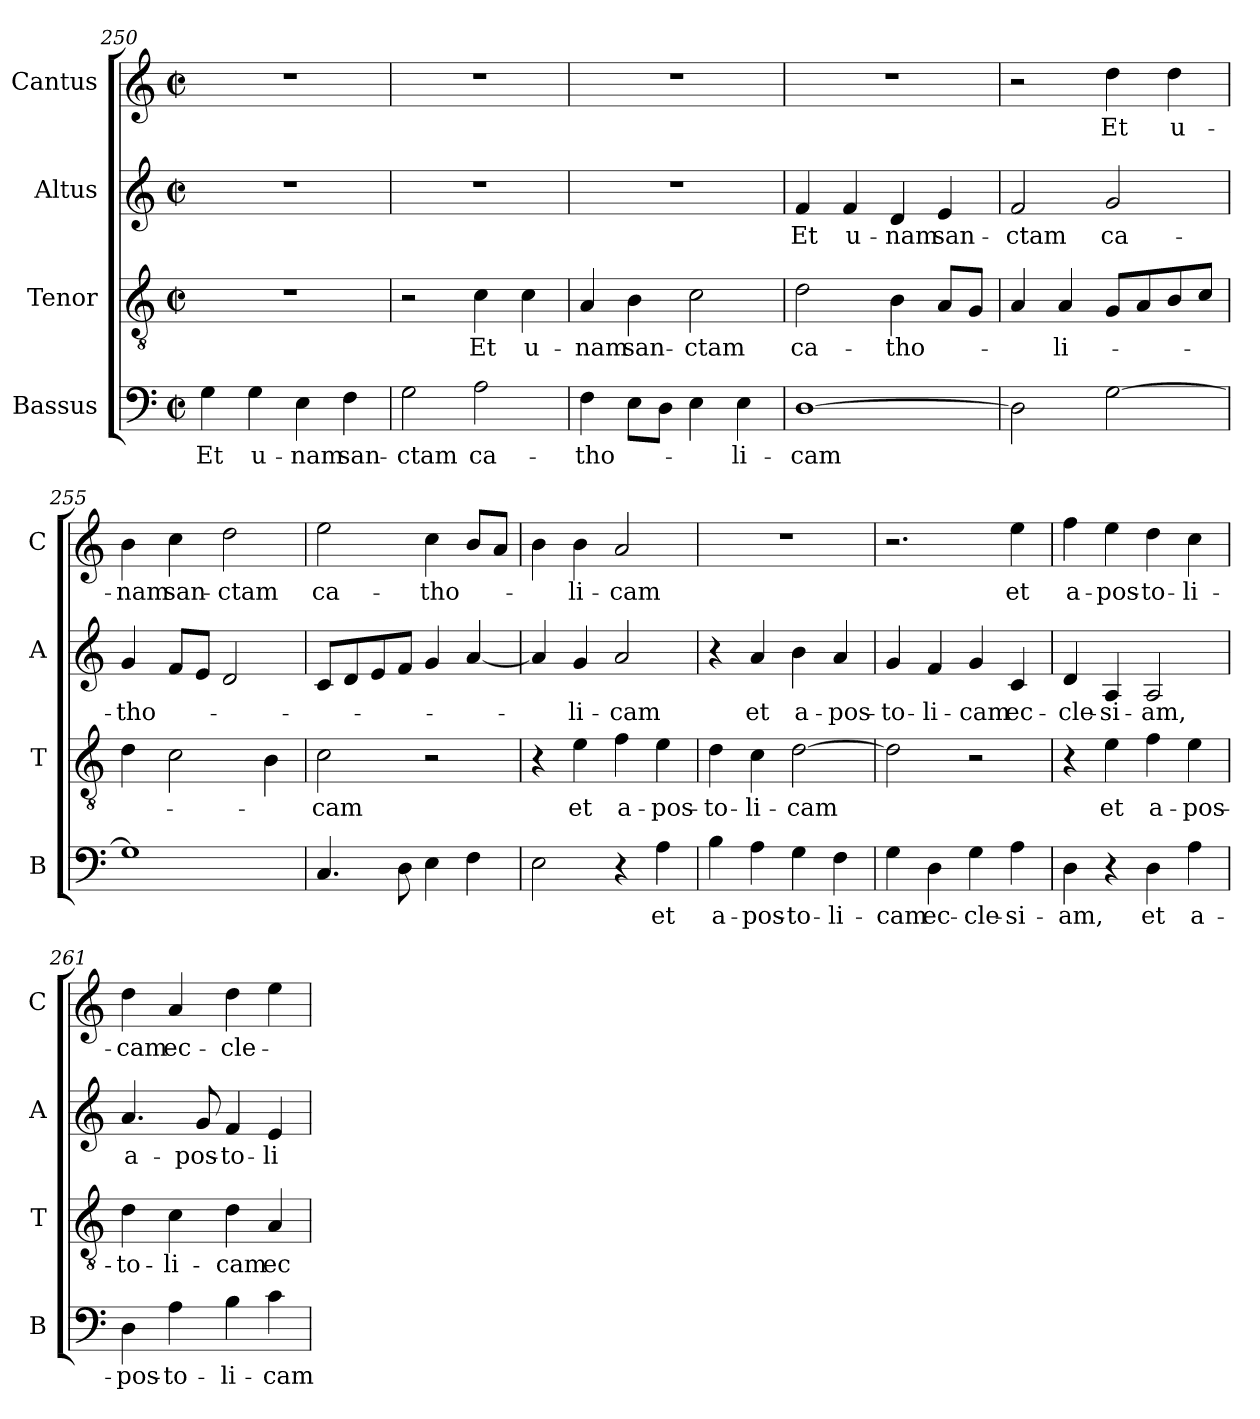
**kern	**text	**kern	**text	**kern	**text	**kern	**text
*part4	*part4	*part3	*part3	*part2	*part2	*part1	*part1
*staff4	*staff4	*staff3	*staff3	*staff2	*staff2	*staff1	*staff1
*I"Bassus	*	*I"Tenor	*	*I"Altus	*	*I"Cantus	*
*I'B	*	*I'T	*	*I'A	*	*I'C	*
!!LO:LB:g=z
*clefF4	*	*clefGv2	*	*clefG2	*	*clefG2	*
*k[]	*	*k[]	*	*k[]	*	*k[]	*
*C:	*	*C:	*	*C:	*	*C:	*
*M2/2	*	*M2/2	*	*M2/2	*	*M2/2	*
*met(c|)	*	*met(c|)	*	*met(c|)	*	*met(c|)	*
=250	=250	=250	=250	=250	=250	=250	=250
!	!LO:LY:b	!	!	!	!	!	!
4G\	Et	1r	.	1r	.	1r	.
!	!LO:LY:b	!	!	!	!	!	!
4G\	u-	.	.	.	.	.	.
!	!LO:LY:b	!	!	!	!	!	!
4E\	-nam	.	.	.	.	.	.
!	!LO:LY:b	!	!	!	!	!	!
4F\	san-	.	.	.	.	.	.
=251	=251	=251	=251	=251	=251	=251	=251
!	!LO:LY:b	!	!	!	!	!	!
2G\	-ctam	2r	.	1r	.	1r	.
!	!LO:LY:b	!	!	!	!	!	!
!	!	!	!LO:LY:b	!	!	!	!
2A\	ca-	4c\	Et	.	.	.	.
!	!	!	!LO:LY:b	!	!	!	!
.	.	4c\	u-	.	.	.	.
=252	=252	=252	=252	=252	=252	=252	=252
!	!LO:LY:b	!	!	!	!	!	!
!	!	!	!LO:LY:b	!	!	!	!
4F\	-tho-	4A/	-nam	1r	.	1r	.
!	!	!	!LO:LY:b	!	!	!	!
8E\L	.	4B\	san-	.	.	.	.
8D\J	.	.	.	.	.	.	.
!	!	!	!LO:LY:b	!	!	!	!
4E\	.	2c\	-ctam	.	.	.	.
!	!LO:LY:b	!	!	!	!	!	!
4E\	-li-	.	.	.	.	.	.
=253	=253	=253	=253	=253	=253	=253	=253
!	!LO:LY:b	!	!	!	!	!	!
!	!	!	!LO:LY:b	!	!	!	!
!	!	!	!	!	!LO:LY:b	!	!
[1D	-cam	2d\	ca-	4f/	Et	1r	.
!	!	!	!	!	!LO:LY:b	!	!
.	.	.	.	4f/	u-	.	.
!	!	!	!LO:LY:b	!	!	!	!
!	!	!	!	!	!LO:LY:b	!	!
.	.	4B\	-tho-	4d/	-nam	.	.
!	!	!	!	!	!LO:LY:b	!	!
.	.	8A/L	.	4e/	san-	.	.
.	.	8G/J	.	.	.	.	.
=254	=254	=254	=254	=254	=254	=254	=254
!	!	!	!	!	!LO:LY:b	!	!
2D\]	.	4A/	.	2f/	-ctam	2r	.
!	!	!	!LO:LY:b	!	!	!	!
.	.	4A/	-li-	.	.	.	.
!	!	!	!	!	!LO:LY:b	!	!
!	!	!	!	!	!	!	!LO:LY:b
[2G\	.	8G/L	.	2g/	ca-	4dd\	Et
.	.	8A/	.	.	.	.	.
!	!	!	!	!	!	!	!LO:LY:b
.	.	8B/	.	.	.	4dd\	u-
.	.	8c/J	.	.	.	.	.
!!LO:LB:g=z
=255	=255	=255	=255	=255	=255	=255	=255
!	!	!	!	!	!LO:LY:b	!	!
!	!	!	!	!	!	!	!LO:LY:b
1G]	.	4d\	.	4g/	-tho-	4b\	-nam
!	!	!	!	!	!	!	!LO:LY:b
.	.	2c\	.	8f/L	.	4cc\	san-
.	.	.	.	8e/J	.	.	.
!	!	!	!	!	!	!	!LO:LY:b
.	.	.	.	2d/	.	2dd\	-ctam
.	.	4B\	.	.	.	.	.
=256	=256	=256	=256	=256	=256	=256	=256
!	!	!	!LO:LY:b	!	!	!	!
!	!	!	!	!	!	!	!LO:LY:b
4.C/	.	2c\	-cam	8c/L	.	2ee\	ca-
.	.	.	.	8d/	.	.	.
.	.	.	.	8e/	.	.	.
8D\	.	.	.	8f/J	.	.	.
!	!	!	!	!	!	!	!LO:LY:b
4E\	.	2r	.	4g/	.	4cc\	-tho-
4F\	.	.	.	[4a/	.	8b/L	.
.	.	.	.	.	.	8a/J	.
=257	=257	=257	=257	=257	=257	=257	=257
2E\	.	4r	.	4a/]	.	4b\	.
!	!	!	!LO:LY:b	!	!	!	!
!	!	!	!	!	!LO:LY:b	!	!
!	!	!	!	!	!	!	!LO:LY:b
.	.	4e\	et	4g/	-li-	4b\	-li-
!	!	!	!LO:LY:b	!	!	!	!
!	!	!	!	!	!LO:LY:b	!	!
!	!	!	!	!	!	!	!LO:LY:b
4r	.	4f\	a-	2a/	-cam	2a/	-cam
!	!LO:LY:b	!	!	!	!	!	!
!	!	!	!LO:LY:b	!	!	!	!
4A\	et	4e\	-pos-	.	.	.	.
=258	=258	=258	=258	=258	=258	=258	=258
!	!LO:LY:b	!	!	!	!	!	!
!	!	!	!LO:LY:b	!	!	!	!
4B\	a-	4d\	-to-	4r	.	1r	.
!	!LO:LY:b	!	!	!	!	!	!
!	!	!	!LO:LY:b	!	!	!	!
!	!	!	!	!	!LO:LY:b	!	!
4A\	-pos-	4c\	-li-	4a/	et	.	.
!	!LO:LY:b	!	!	!	!	!	!
!	!	!	!LO:LY:b	!	!	!	!
!	!	!	!	!	!LO:LY:b	!	!
4G\	-to-	[2d\	-cam	4b\	a-	.	.
!	!LO:LY:b	!	!	!	!	!	!
!	!	!	!	!	!LO:LY:b	!	!
4F\	-li-	.	.	4a/	-pos-	.	.
=259	=259	=259	=259	=259	=259	=259	=259
!	!LO:LY:b	!	!	!	!	!	!
!	!	!	!	!	!LO:LY:b	!	!
4G\	-cam	2d\]	.	4g/	-to-	2.r	.
!	!LO:LY:b	!	!	!	!	!	!
!	!	!	!	!	!LO:LY:b	!	!
4D\	ec-	.	.	4f/	-li-	.	.
!	!LO:LY:b	!	!	!	!	!	!
!	!	!	!	!	!LO:LY:b	!	!
4G\	-cle-	2r	.	4g/	-cam	.	.
!	!LO:LY:b	!	!	!	!	!	!
!	!	!	!	!	!LO:LY:b	!	!
!	!	!	!	!	!	!	!LO:LY:b
4A\	-si-	.	.	4c/	ec-	4ee\	et
!!LO:PB:g=z
=260	=260	=260	=260	=260	=260	=260	=260
!	!LO:LY:b	!	!	!	!	!	!
!	!	!	!	!	!LO:LY:b	!	!
!	!	!	!	!	!	!	!LO:LY:b
4D\	-am,	4r	.	4d/	-cle-	4ff\	a-
!	!	!	!LO:LY:b	!	!	!	!
!	!	!	!	!	!LO:LY:b	!	!
!	!	!	!	!	!	!	!LO:LY:b
4r	.	4e\	et	4A/	-si-	4ee\	-pos-
!	!LO:LY:b	!	!	!	!	!	!
!	!	!	!LO:LY:b	!	!	!	!
!	!	!	!	!	!LO:LY:b	!	!
!	!	!	!	!	!	!	!LO:LY:b
4D\	et	4f\	a-	2A/	-am,	4dd\	-to-
!	!LO:LY:b	!	!	!	!	!	!
!	!	!	!LO:LY:b	!	!	!	!
!	!	!	!	!	!	!	!LO:LY:b
4A\	a-	4e\	-pos-	.	.	4cc\	-li-
=261	=261	=261	=261	=261	=261	=261	=261
!	!LO:LY:b	!	!	!	!	!	!
!	!	!	!LO:LY:b	!	!	!	!
!	!	!	!	!	!LO:LY:b	!	!
!	!	!	!	!	!	!	!LO:LY:b
4D\	-pos-	4d\	-to-	4.a/	a-	4dd\	-cam
!	!LO:LY:b	!	!	!	!	!	!
!	!	!	!LO:LY:b	!	!	!	!
!	!	!	!	!	!	!	!LO:LY:b
4A\	-to-	4c\	-li-	.	.	4a/	ec-
!	!	!	!	!	!LO:LY:b	!	!
.	.	.	.	8g/	-pos-	.	.
!	!LO:LY:b	!	!	!	!	!	!
!	!	!	!LO:LY:b	!	!	!	!
!	!	!	!	!	!LO:LY:b	!	!
!	!	!	!	!	!	!	!LO:LY:b
4B\	-li-	4d\	-cam	4f/	-to-	4dd\	-cle-
!	!LO:LY:b	!	!	!	!	!	!
!	!	!	!LO:LY:b	!	!	!	!
!	!	!	!	!	!LO:LY:b	!	!
4c\	-cam	4A/	ec-	4e/	-li-	4ee\	.
=	=	=	=	=	=	=	=
*-	*-	*-	*-	*-	*-	*-	*-
